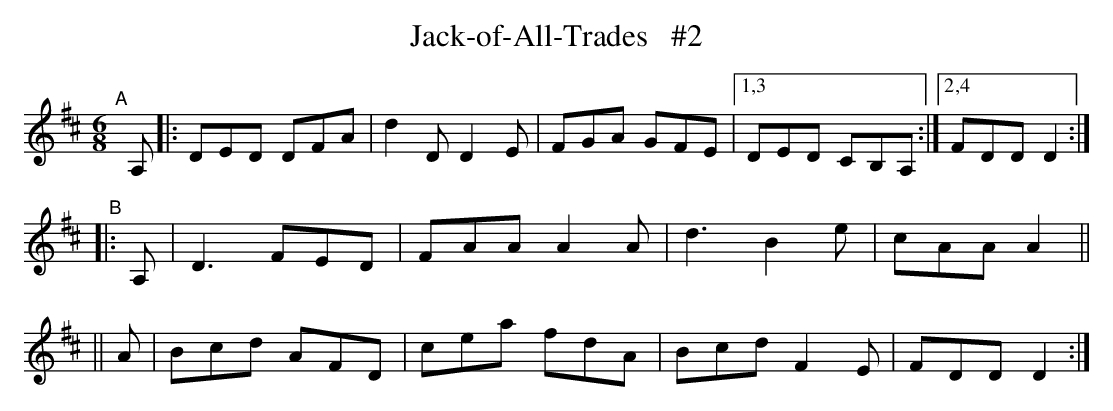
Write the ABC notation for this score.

X:1
T: Jack-of-All-Trades   #2
M: 6/8
L: 1/8
K: D
"^A"[|] A, \
|: DED DFA | d2D D2E | FGA GFE |[1,3 DED CB,A, :|[2,4 FDD D2 :|
"^B"\
|: A, | D3  FED | FAA  A2A  | d3  B2e | cAA A2 ||
|| A | Bcd AFD | cea fdA | Bcd F2E | FDD D2 :|
